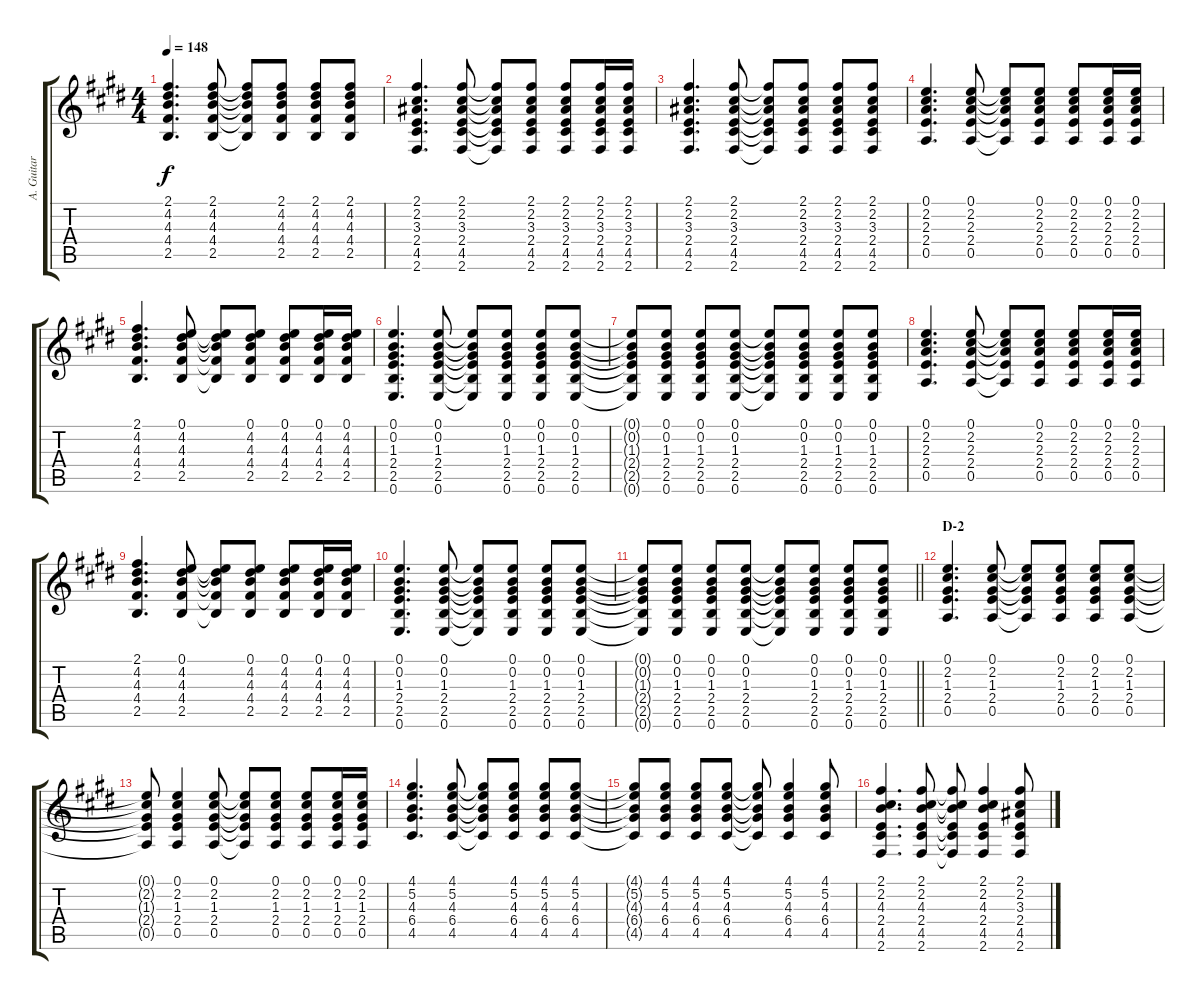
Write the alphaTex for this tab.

\track ("A. Guitar" "A. Guitar") {instrument acousticguitarsteel}
\staff {score tabs}
\tuning (E4 B3 G3 D3 A2 E2) {hide}
\ts (4 4)
\tempo 148
\clef g2
\ks e
(2.1 4.2 4.3 4.4 2.5).4{d dy f} (2.1 4.2 4.3 4.4 2.5).8 (2.1{t} 4.2{t} 4.3{t} 4.4{t} 2.5{t}).8 (2.1 4.2 4.3 4.4 2.5).8 (2.1 4.2 4.3 4.4 2.5).8 (2.1 4.2 4.3 4.4 2.5).8 |
(2.1 2.2 3.3 2.4 4.5 2.6).4{d} (2.1 2.2 3.3 2.4 4.5 2.6).8 (2.1{t} 2.2{t} 3.3{t} 2.4{t} 4.5{t} 2.6{t}).8 (2.1 2.2 3.3 2.4 4.5 2.6).8 (2.1 2.2 3.3 2.4 4.5 2.6).8 (2.1 2.2 3.3 2.4 4.5 2.6).16 (2.1 2.2 3.3 2.4 4.5 2.6).16 |
(2.1 2.2 3.3 2.4 4.5 2.6).4{d} (2.1 2.2 3.3 2.4 4.5 2.6).8 (2.1{t} 2.2{t} 3.3{t} 2.4{t} 4.5{t} 2.6{t}).8 (2.1 2.2 3.3 2.4 4.5 2.6).8 (2.1 2.2 3.3 2.4 4.5 2.6).8 (2.1 2.2 3.3 2.4 4.5 2.6).8 |
(0.1 2.2 2.3 2.4 0.5).4{d} (0.1 2.2 2.3 2.4 0.5).8 (0.1{t} 2.2{t} 2.3{t} 2.4{t} 0.5{t}).8 (0.1 2.2 2.3 2.4 0.5).8 (0.1 2.2 2.3 2.4 0.5).8 (0.1 2.2 2.3 2.4 0.5).16 (0.1 2.2 2.3 2.4 0.5).16 |
(2.1 4.2 4.3 4.4 2.5).4{d} (0.1 4.2 4.3 4.4 2.5).8 (0.1{t} 4.2{t} 4.3{t} 4.4{t} 2.5{t}).8 (0.1 4.2 4.3 4.4 2.5).8 (0.1 4.2 4.3 4.4 2.5).8 (0.1 4.2 4.3 4.4 2.5).16 (0.1 4.2 4.3 4.4 2.5).16 |
(0.1 0.2 1.3 2.4 2.5 0.6).4{d} (0.1 0.2 1.3 2.4 2.5 0.6).8 (0.1{t} 0.2{t} 1.3{t} 2.4{t} 2.5{t} 0.6{t}).8 (0.1 0.2 1.3 2.4 2.5 0.6).8 (0.1 0.2 1.3 2.4 2.5 0.6).8 (0.1 0.2 1.3 2.4 2.5 0.6).8 |
(0.1{t} 0.2{t} 1.3{t} 2.4{t} 2.5{t} 0.6{t}).8 (0.1 0.2 1.3 2.4 2.5 0.6).8 (0.1 0.2 1.3 2.4 2.5 0.6).8 (0.1 0.2 1.3 2.4 2.5 0.6).8 (0.1{t} 0.2{t} 1.3{t} 2.4{t} 2.5{t} 0.6{t}).8 (0.1 0.2 1.3 2.4 2.5 0.6).8 (0.1 0.2 1.3 2.4 2.5 0.6).8 (0.1 0.2 1.3 2.4 2.5 0.6).8 |
(0.1 2.2 2.3 2.4 0.5).4{d} (0.1 2.2 2.3 2.4 0.5).8 (0.1{t} 2.2{t} 2.3{t} 2.4{t} 0.5{t}).8 (0.1 2.2 2.3 2.4 0.5).8 (0.1 2.2 2.3 2.4 0.5).8 (0.1 2.2 2.3 2.4 0.5).16 (0.1 2.2 2.3 2.4 0.5).16 |
(2.1 4.2 4.3 4.4 2.5).4{d} (0.1 4.2 4.3 4.4 2.5).8 (0.1{t} 4.2{t} 4.3{t} 4.4{t} 2.5{t}).8 (0.1 4.2 4.3 4.4 2.5).8 (0.1 4.2 4.3 4.4 2.5).8 (0.1 4.2 4.3 4.4 2.5).16 (0.1 4.2 4.3 4.4 2.5).16 |
(0.1 0.2 1.3 2.4 2.5 0.6).4{d} (0.1 0.2 1.3 2.4 2.5 0.6).8 (0.1{t} 0.2{t} 1.3{t} 2.4{t} 2.5{t} 0.6{t}).8 (0.1 0.2 1.3 2.4 2.5 0.6).8 (0.1 0.2 1.3 2.4 2.5 0.6).8 (0.1 0.2 1.3 2.4 2.5 0.6).8 |
\barLineRight lightlight
(0.1{t} 0.2{t} 1.3{t} 2.4{t} 2.5{t} 0.6{t}).8 (0.1 0.2 1.3 2.4 2.5 0.6).8 (0.1 0.2 1.3 2.4 2.5 0.6).8 (0.1 0.2 1.3 2.4 2.5 0.6).8 (0.1{t} 0.2{t} 1.3{t} 2.4{t} 2.5{t} 0.6{t}).8 (0.1 0.2 1.3 2.4 2.5 0.6).8 (0.1 0.2 1.3 2.4 2.5 0.6).8 (0.1 0.2 1.3 2.4 2.5 0.6).8 |
\section ("" "D-2")
(0.1 2.2 1.3 2.4 0.5).4{d} (0.1 2.2 1.3 2.4 0.5).8 (0.1{t} 2.2{t} 1.3{t} 2.4{t} 0.5{t}).8 (0.1 2.2 1.3 2.4 0.5).8 (0.1 2.2 1.3 2.4 0.5).8 (0.1 2.2 1.3 2.4 0.5).8 |
(0.1{t} 2.2{t} 1.3{t} 2.4{t} 0.5{t}).8 (0.1 2.2 1.3 2.4 0.5).4 (0.1 2.2 1.3 2.4 0.5).8 (0.1{t} 2.2{t} 1.3{t} 2.4{t} 0.5{t}).8 (0.1 2.2 1.3 2.4 0.5).8 (0.1 2.2 1.3 2.4 0.5).8 (0.1 2.2 1.3 2.4 0.5).16 (0.1 2.2 1.3 2.4 0.5).16 |
(4.1 5.2 4.3 6.4 4.5).4{d} (4.1 5.2 4.3 6.4 4.5).8 (4.1{t} 5.2{t} 4.3{t} 6.4{t} 4.5{t}).8 (4.1 5.2 4.3 6.4 4.5).8 (4.1 5.2 4.3 6.4 4.5).8 (4.1 5.2 4.3 6.4 4.5).8 |
(4.1{t} 5.2{t} 4.3{t} 6.4{t} 4.5{t}).8 (4.1 5.2 4.3 6.4 4.5).8 (4.1 5.2 4.3 6.4 4.5).8 (4.1 5.2 4.3 6.4 4.5).8 (4.1{t} 5.2{t} 4.3{t} 6.4{t} 4.5{t}).8 (4.1 5.2 4.3 6.4 4.5).4 (4.1 5.2 4.3 6.4 4.5).8 |
(2.1 2.2 4.3 2.4 4.5 2.6).4{d} (2.1 2.2 4.3 2.4 4.5 2.6).8 (2.1{t} 2.2{t} 4.3{t} 2.4{t} 4.5{t} 2.6{t}).8 (2.1 2.2 4.3 2.4 4.5 2.6).4 (2.1 2.2 3.3 2.4 4.5 2.6).8
